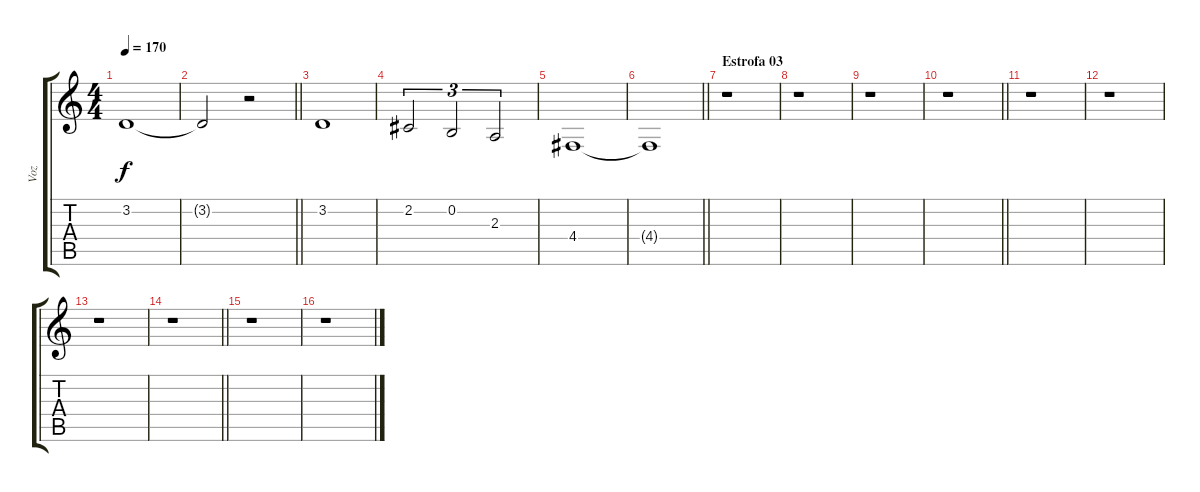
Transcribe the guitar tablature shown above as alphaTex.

\track ("Voz" "Voz") {instrument clarinet}
\staff {score tabs}
\tuning (E4 B3 G3 D3 A2 E2) {hide}
\ts (4 4)
\tempo 170
\clef g2
\ks c
3.2.1{dy f} |
\barLineRight lightlight
3.2{t}.2 r.2 |
3.2.1 |
2.2.2{tu (3 2)} 0.2.2{tu (3 2)} 2.3.2{tu (3 2)} |
4.4.1 |
\barLineRight lightlight
4.4{t}.1 |
\section ("" "Estrofa 03")
r.1 |
r.1 |
r.1 |
\barLineRight lightlight
r.1 |
r.1 |
r.1 |
r.1 |
\barLineRight lightlight
r.1 |
r.1 |
r.1
